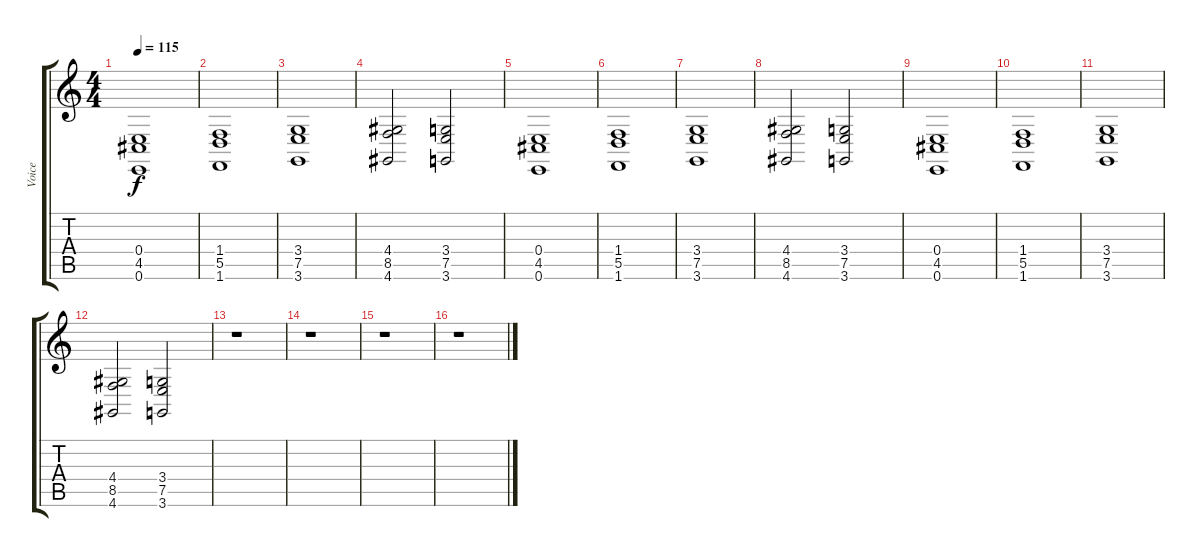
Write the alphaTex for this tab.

\track ("Voice" "Voice") {instrument voiceoohs}
\staff {score tabs}
\tuning (E4 Db4 A3 E3 A2 E2) {hide}
\ts (4 4)
\tempo 115
\clef g2
\ks c
(0.4 4.5 0.6).1{dy f} |
(1.4 5.5 1.6).1 |
(3.4 7.5 3.6).1 |
(4.4 8.5 4.6).2 (3.4 7.5 3.6).2 |
(0.4 4.5 0.6).1 |
(1.4 5.5 1.6).1 |
(3.4 7.5 3.6).1 |
(4.4 8.5 4.6).2 (3.4 7.5 3.6).2 |
(0.4 4.5 0.6).1 |
(1.4 5.5 1.6).1 |
(3.4 7.5 3.6).1 |
(4.4 8.5 4.6).2 (3.4 7.5 3.6).2 |
r.1 |
r.1 |
r.1 |
r.1
